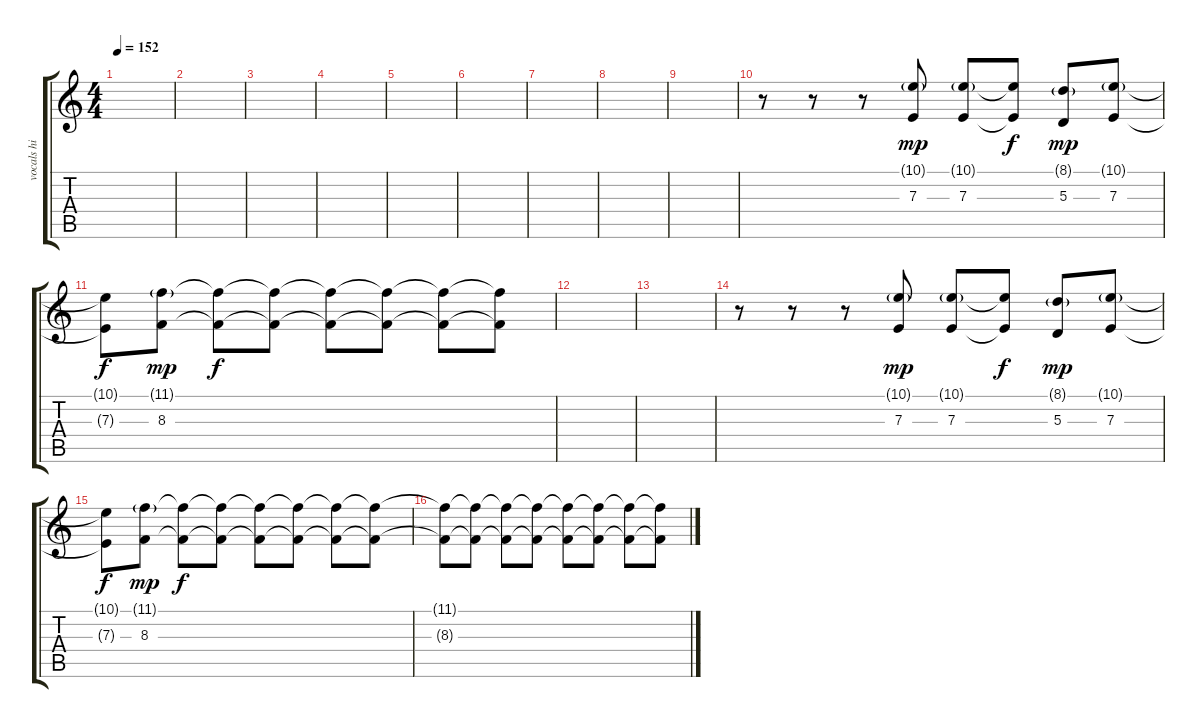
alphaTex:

\track ("vocals hi" "vocals hi") {instrument tenorsax}
\staff {score tabs}
\tuning (Gb4 Db4 A3 E3 B2 Gb2) {hide}
\ts (4 4)
\tempo 152
\clef g2
\ks c
|
|
|
|
|
|
|
|
|
r.8 r.8 r.8 (10.1{g} 7.3).8{dy mp} (10.1{g} 7.3).8 (10.1{t} 7.3{t}).8{dy f} (8.1{g} 5.3).8{dy mp} (10.1{g} 7.3).8 |
(10.1{t} 7.3{t}).8{dy f} (11.1{g} 8.3).8{dy mp} (11.1{t} 8.3{t}).8{dy f} (11.1{t} 8.3{t}).8 (11.1{t} 8.3{t}).8 (11.1{t} 8.3{t}).8 (11.1{t} 8.3{t}).8 (11.1{t} 8.3{t}).8 |
|
|
r.8 r.8 r.8 (10.1{g} 7.3).8{dy mp} (10.1{g} 7.3).8 (10.1{t} 7.3{t}).8{dy f} (8.1{g} 5.3).8{dy mp} (10.1{g} 7.3).8 |
(10.1{t} 7.3{t}).8{dy f} (11.1{g} 8.3).8{dy mp} (11.1{t} 8.3{t}).8{dy f} (11.1{t} 8.3{t}).8 (11.1{t} 8.3{t}).8 (11.1{t} 8.3{t}).8 (11.1{t} 8.3{t}).8 (11.1{t} 8.3{t}).8 |
(11.1{t} 8.3{t}).8 (11.1{t} 8.3{t}).8 (11.1{t} 8.3{t}).8 (11.1{t} 8.3{t}).8 (11.1{t} 8.3{t}).8 (11.1{t} 8.3{t}).8 (11.1{t} 8.3{t}).8 (11.1{t} 8.3{t}).8
